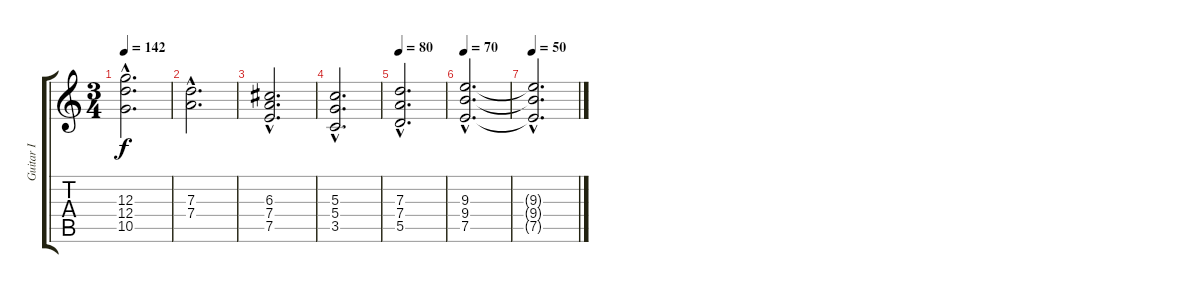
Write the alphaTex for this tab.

\track ("Guitar I" "Guitar I") {instrument acousticguitarsteel}
\staff {score tabs}
\tuning (E4 B3 G3 D3 A2 E2) {hide}
\ts (3 4)
\tempo 142
\clef g2
\ks c
(12.3{hac} 12.4{hac} 10.5{hac}).2{d dy f} |
(7.3{hac} 7.4{hac}).2{d} |
(6.3{hac} 7.4{hac} 7.5{hac}).2{d} |
(5.3{hac} 5.4{hac} 3.5{hac}).2{d} |
\tempo 80
(7.3{hac} 7.4{hac} 5.5{hac}).2{d} |
\tempo 70
(9.3{hac} 9.4{hac} 7.5{hac}).2{d} |
\tempo 50
(9.3{hac t} 9.4{hac t} 7.5{hac t}).2{d}
